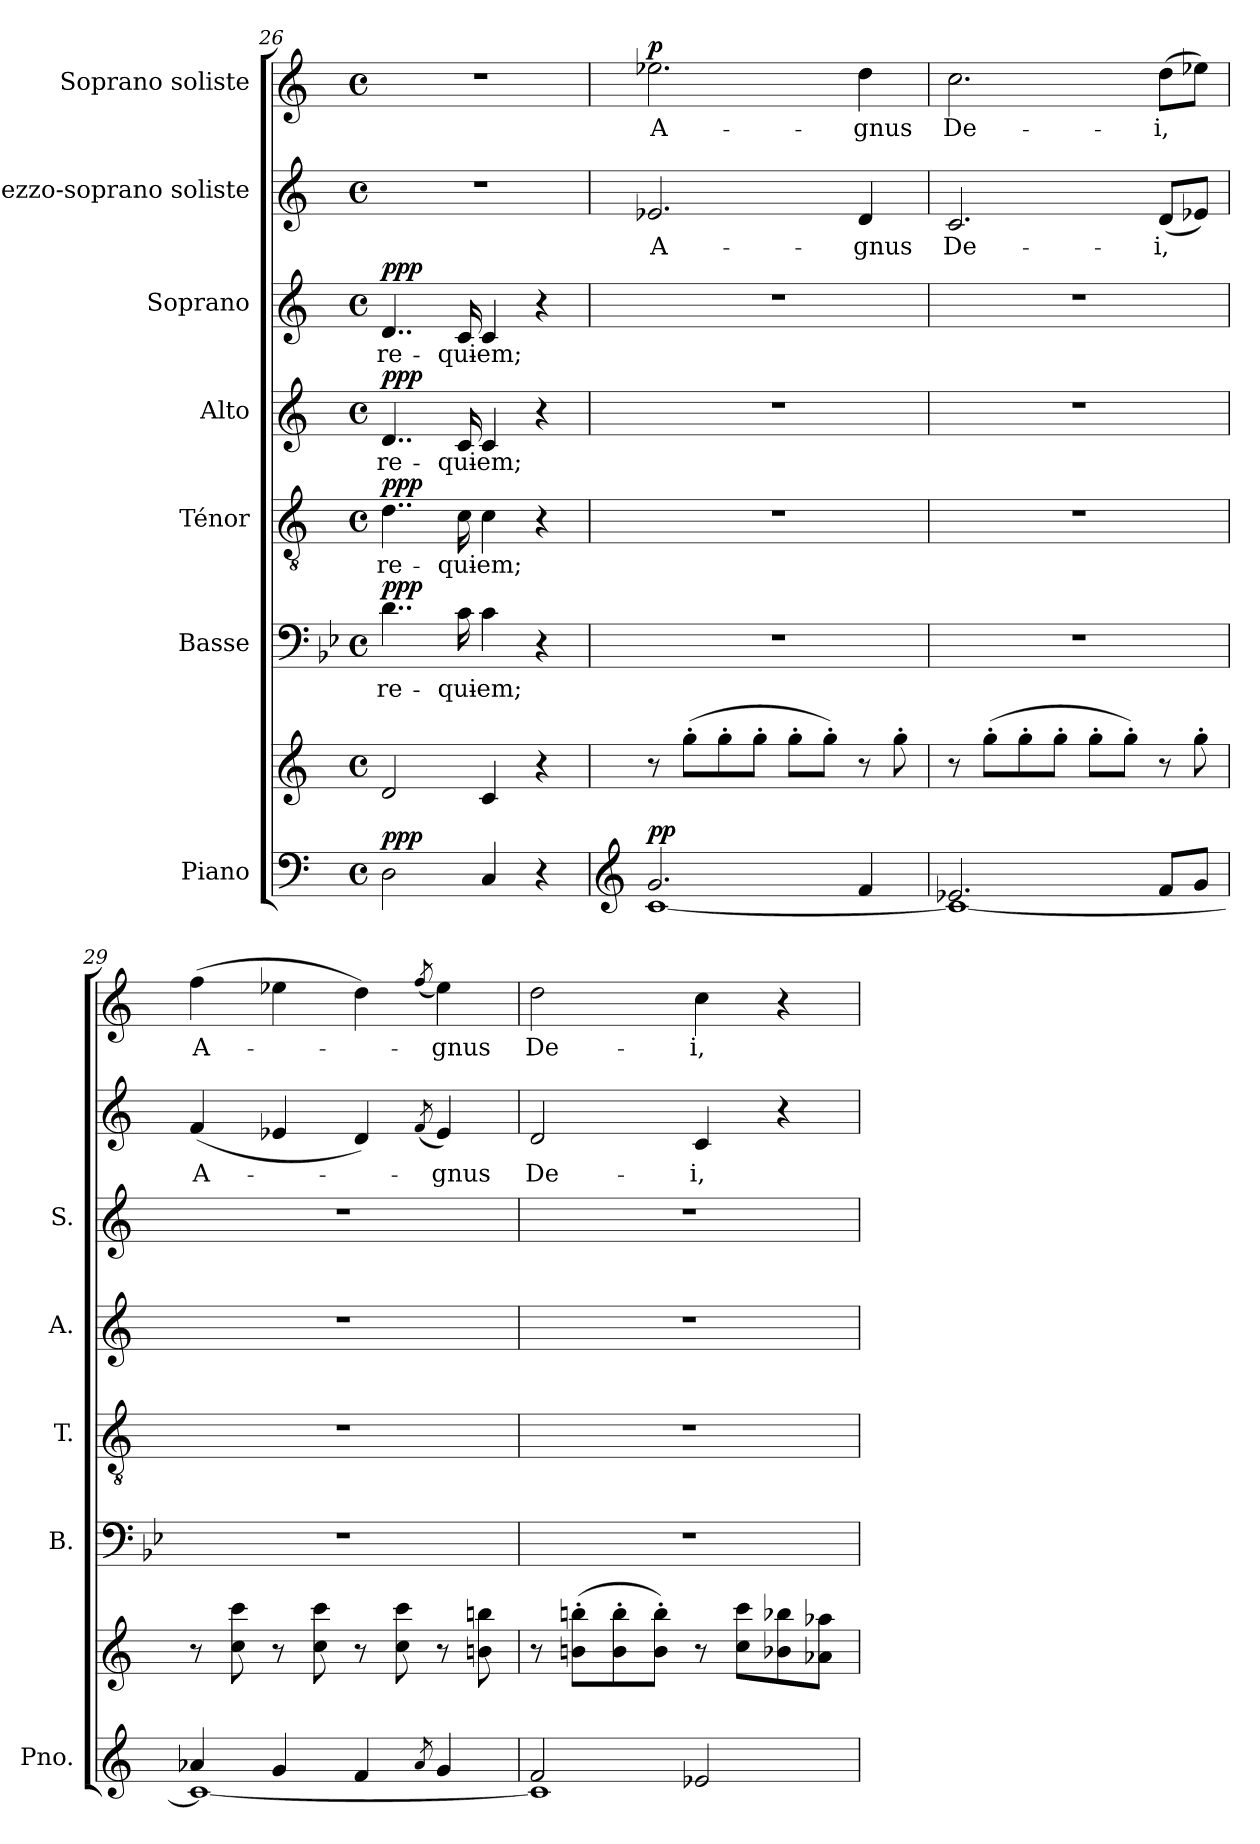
**kern	**kern	**dynam	**kern	**text	**dynam	**kern	**text	**dynam	**kern	**text	**dynam	**kern	**text	**dynam	**kern	**text	**kern	**text	**dynam
*part7	*part7	*part7	*part6	*part6	*part6	*part5	*part5	*part5	*part4	*part4	*part4	*part3	*part3	*part3	*part2	*part2	*part1	*part1	*part1
*staff8	*staff7	*staff7/8	*staff6	*staff6	*staff6	*staff5	*staff5	*staff5	*staff4	*staff4	*staff4	*staff3	*staff3	*staff3	*staff2	*staff2	*staff1	*staff1	*staff1
*I"Piano	*	*	*I"Basse	*	*	*I"Ténor	*	*	*I"Alto	*	*	*I"Soprano	*	*	*I"Mezzo-soprano soliste	*	*I"Soprano soliste	*	*
*I'Pno.	*	*	*I'B.	*	*	*I'T.	*	*	*I'A.	*	*	*I'S.	*	*	*	*	*	*	*
!!LO:LB:g=z
*clefF4	*clefG2	*	*clefF4	*	*	*clefGv2	*	*	*clefG2	*	*	*clefG2	*	*	*clefG2	*	*clefG2	*	*
*	*	*	*ITrd8c14	*	*	*	*	*	*	*	*	*	*	*	*	*	*	*	*
*k[]	*k[]	*	*k[b-e-]	*	*	*k[]	*	*	*k[]	*	*	*k[]	*	*	*k[]	*	*k[]	*	*
*M4/4	*M4/4	*	*M4/4	*	*	*M4/4	*	*	*M4/4	*	*	*M4/4	*	*	*M4/4	*	*M4/4	*	*
*met(c)	*met(c)	*	*met(c)	*	*	*met(c)	*	*	*met(c)	*	*	*met(c)	*	*	*met(c)	*	*met(c)	*	*
=26	=26	=26	=26	=26	=26	=26	=26	=26	=26	=26	=26	=26	=26	=26	=26	=26	=26	=26	=26
!	!	!LO:DY:a=2	!	!	!LO:DY:a	!	!	!LO:DY:a	!	!	!LO:DY:a	!	!	!LO:DY:a	!	!	!	!	!
2D\	2d/	ppp	4..Di\	re-	ppp	4..d\	re-	ppp	4..d/	re-	ppp	4..d/	re-	ppp	1r	.	1r	.	.
.	.	.	16Ci\	-qui-	.	16c\	-qui-	.	16c/	-qui-	.	16c/	-qui-	.	.	.	.	.	.
4C/	4c/	.	4Ci\	-em;	.	4c\	-em;	.	4c/	-em;	.	4c/	-em;	.	.	.	.	.	.
4r	4r	.	4r	.	.	4r	.	.	4r	.	.	4r	.	.	.	.	.	.	.
!!LO:PB:g=z
=27	=27	=27	=27	=27	=27	=27	=27	=27	=27	=27	=27	=27	=27	=27	=27	=27	=27	=27	=27
*clefG2	*	*	*	*	*	*	*	*	*	*	*	*	*	*	*	*	*	*	*
*^	*	*	*	*	*	*	*	*	*	*	*	*	*	*	*	*	*	*	*
!	!	!	!LO:DY:a=2	!	!	!	!	!	!	!	!	!	!	!	!	!	!	!	!	!LO:DY:a
2.g/	[1c	8r	pp	1r	.	.	1r	.	.	1r	.	.	1r	.	.	2.e-X/	A-	2.ee-X\	A-	p
.	.	(8gg'\L	.	.	.	.	.	.	.	.	.	.	.	.	.	.	.	.	.	.
.	.	8gg'\	.	.	.	.	.	.	.	.	.	.	.	.	.	.	.	.	.	.
.	.	8gg'\J	.	.	.	.	.	.	.	.	.	.	.	.	.	.	.	.	.	.
.	.	8gg'\L	.	.	.	.	.	.	.	.	.	.	.	.	.	.	.	.	.	.
.	.	8gg'\J)	.	.	.	.	.	.	.	.	.	.	.	.	.	.	.	.	.	.
4f/	.	8r	.	.	.	.	.	.	.	.	.	.	.	.	.	4d/	-gnus	4dd\	-gnus	.
.	.	8gg'\	.	.	.	.	.	.	.	.	.	.	.	.	.	.	.	.	.	.
=28	=28	=28	=28	=28	=28	=28	=28	=28	=28	=28	=28	=28	=28	=28	=28	=28	=28	=28	=28	=28
2.e-X/	1c_	8r	.	1r	.	.	1r	.	.	1r	.	.	1r	.	.	2.c/	De-	2.cc\	De-	.
.	.	(8gg'\L	.	.	.	.	.	.	.	.	.	.	.	.	.	.	.	.	.	.
.	.	8gg'\	.	.	.	.	.	.	.	.	.	.	.	.	.	.	.	.	.	.
.	.	8gg'\J	.	.	.	.	.	.	.	.	.	.	.	.	.	.	.	.	.	.
.	.	8gg'\L	.	.	.	.	.	.	.	.	.	.	.	.	.	.	.	.	.	.
.	.	8gg'\J)	.	.	.	.	.	.	.	.	.	.	.	.	.	.	.	.	.	.
8f/L	.	8r	.	.	.	.	.	.	.	.	.	.	.	.	.	(>8d/L	-i,	(8dd\L	-i,	.
8g/J	.	8gg'\	.	.	.	.	.	.	.	.	.	.	.	.	.	8e-X/J)	.	8ee-X\J)	.	.
=29	=29	=29	=29	=29	=29	=29	=29	=29	=29	=29	=29	=29	=29	=29	=29	=29	=29	=29	=29	=29
4a-X/	1c_	8r	.	1r	.	.	1r	.	.	1r	.	.	1r	.	.	(4f/	A-	(4ff\	A-	.
.	.	8cc\ 8ccc\	.	.	.	.	.	.	.	.	.	.	.	.	.	.	.	.	.	.
4g/	.	8r	.	.	.	.	.	.	.	.	.	.	.	.	.	4e-X/	.	4ee-X\	.	.
.	.	8cc\ 8ccc\	.	.	.	.	.	.	.	.	.	.	.	.	.	.	.	.	.	.
4f/	.	8r	.	.	.	.	.	.	.	.	.	.	.	.	.	4d/)	.	4dd\)	.	.
.	.	8cc\ 8ccc\	.	.	.	.	.	.	.	.	.	.	.	.	.	.	.	.	.	.
8qa-/	.	.	.	.	.	.	.	.	.	.	.	.	.	.	.	(8qf/	.	(8qff/	.	.
4g/	.	8r	.	.	.	.	.	.	.	.	.	.	.	.	.	4e-/)	-gnus	4ee-\)	-gnus	.
.	.	8bn\ 8bbn\	.	.	.	.	.	.	.	.	.	.	.	.	.	.	.	.	.	.
=30	=30	=30	=30	=30	=30	=30	=30	=30	=30	=30	=30	=30	=30	=30	=30	=30	=30	=30	=30	=30
2f/	1c]	8r	.	1r	.	.	1r	.	.	1r	.	.	1r	.	.	2d/	De-	2dd\	De-	.
.	.	(8bn\' 8bbn\'L	.	.	.	.	.	.	.	.	.	.	.	.	.	.	.	.	.	.
.	.	8b\' 8bb\'	.	.	.	.	.	.	.	.	.	.	.	.	.	.	.	.	.	.
.	.	8b\' 8bb\'J)	.	.	.	.	.	.	.	.	.	.	.	.	.	.	.	.	.	.
2e-X/	.	8r	.	.	.	.	.	.	.	.	.	.	.	.	.	4c/	-i,	4cc\	-i,	.
.	.	8cc\ 8ccc\L	.	.	.	.	.	.	.	.	.	.	.	.	.	.	.	.	.	.
.	.	8b-X\ 8bb-X\	.	.	.	.	.	.	.	.	.	.	.	.	.	4r	.	4r	.	.
.	.	8a-X\ 8aa-X\J	.	.	.	.	.	.	.	.	.	.	.	.	.	.	.	.	.	.
*v	*v	*	*	*	*	*	*	*	*	*	*	*	*	*	*	*	*	*	*	*
=	=	=	=	=	=	=	=	=	=	=	=	=	=	=	=	=	=	=	=
*-	*-	*-	*-	*-	*-	*-	*-	*-	*-	*-	*-	*-	*-	*-	*-	*-	*-	*-	*-
